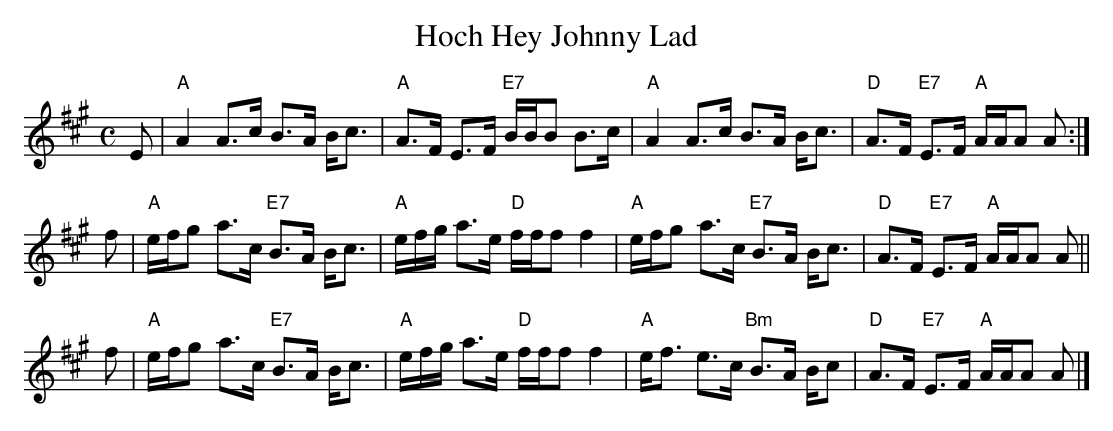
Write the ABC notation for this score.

X:1
T: Hoch Hey Johnny Lad
M: C
L: 1/16
K: A
E2 \
| "A"A4 A3c B3A Bc3 | "A"A3F     E3F "E7"BBB2 B3c \
| "A"A4 A3c B3A Bc3 | "D"A3F "E7"E3F  "A"AAA2 A2 :|
f2 \
| "A"efg2 a3c "E7"B3A Bc3 | "A"efg     a3e "D"fff2 f4 \
| "A"efg2 a3c "E7"B3A Bc3 | "D"A3F "E7"E3F "A"AAA2 A2 ||
f2 \
| "A"efg2 a3c "E7"B3A Bc3 | "A"efg     a3e "D"fff2 f4 \
| "A"ef3  e3c "Bm"B3A Bc2 | "D"A3F "E7"E3F "A"AAA2 A2 |]
